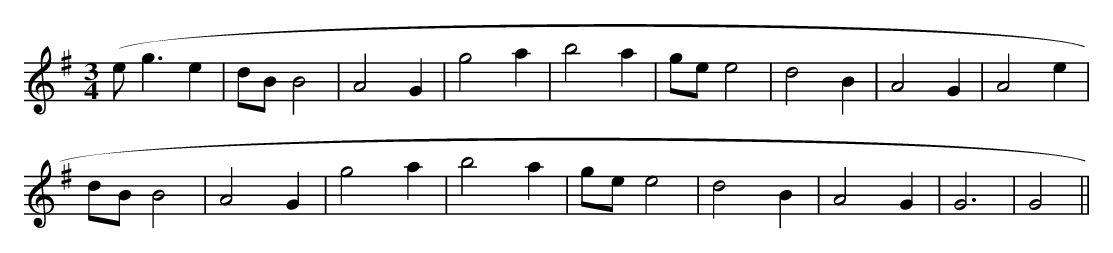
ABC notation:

X:1
M:3/4
K:G
(e g3 e2|dBB4|A4 G2|g4 a2|b4 a2|gee4|d4 B2|A4 G2|A4 e2|)
dBB4|A4 G2|g4 a2|b4 a2|gee4|d4 B2|A4 G2|G6|G4||
